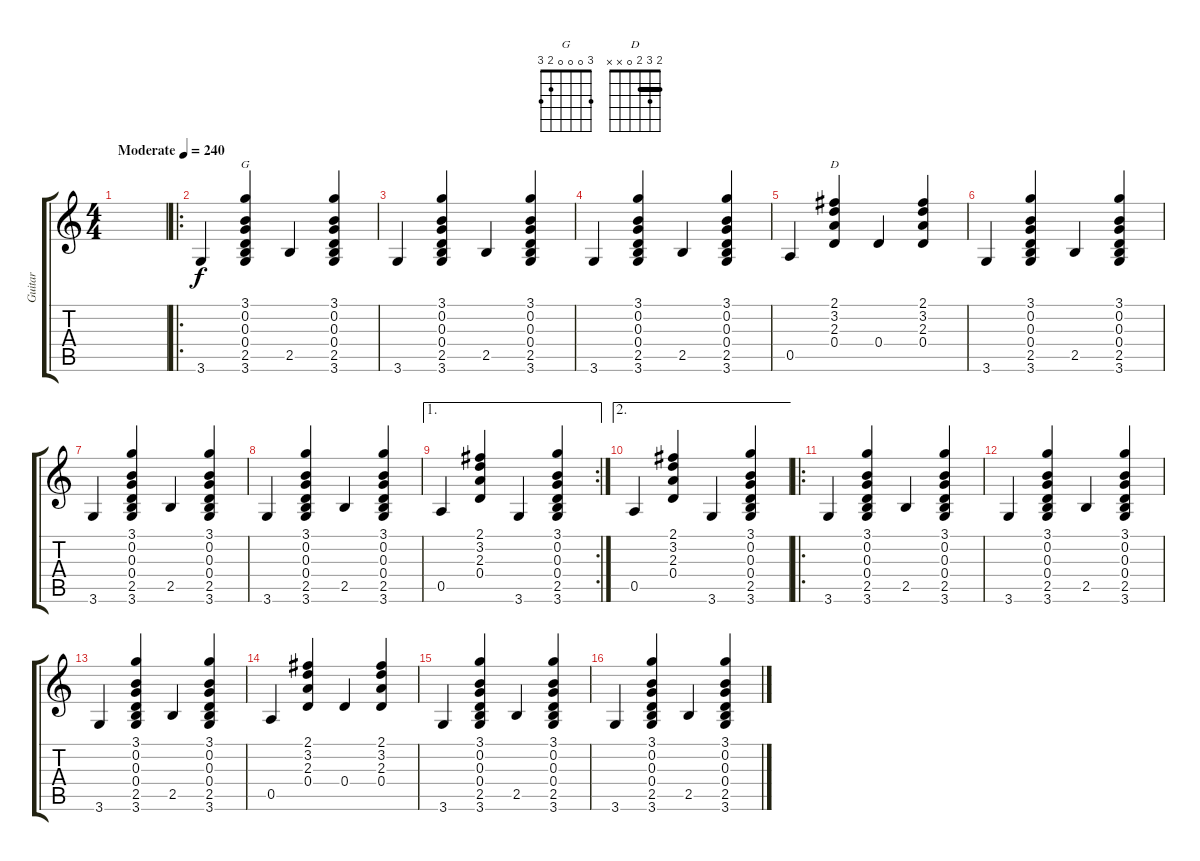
\track ("Guitar" "Guitar") {instrument acousticguitarsteel}
\staff {score tabs}
\tuning (E4 B3 G3 D3 A2 E2) {hide}
\chord ("G" 3 0 0 0 2 3)
\chord ("D" 2 3 2 0 x x) {barre 2}
\ts (4 4)
\tempo (240 "Moderate")
\clef g2
\ks c
|
\ro
3.6.4 (3.1 0.2 0.3 0.4 2.5 3.6).4{ch "G"} 2.5.4 (3.1 0.2 0.3 0.4 2.5 3.6).4 |
3.6.4 (3.1 0.2 0.3 0.4 2.5 3.6).4 2.5.4 (3.1 0.2 0.3 0.4 2.5 3.6).4 |
3.6.4 (3.1 0.2 0.3 0.4 2.5 3.6).4 2.5.4 (3.1 0.2 0.3 0.4 2.5 3.6).4 |
0.5.4 (2.1 3.2 2.3 0.4).4{ch "D"} 0.4.4 (2.1 3.2 2.3 0.4).4 |
3.6.4 (3.1 0.2 0.3 0.4 2.5 3.6).4 2.5.4 (3.1 0.2 0.3 0.4 2.5 3.6).4 |
3.6.4 (3.1 0.2 0.3 0.4 2.5 3.6).4 2.5.4 (3.1 0.2 0.3 0.4 2.5 3.6).4 |
3.6.4 (3.1 0.2 0.3 0.4 2.5 3.6).4 2.5.4 (3.1 0.2 0.3 0.4 2.5 3.6).4 |
\ae 1
\rc 2
0.5.4 (2.1 3.2 2.3 0.4).4 3.6.4 (3.1 0.2 0.3 0.4 2.5 3.6).4 |
\ae 2
0.5.4 (2.1 3.2 2.3 0.4).4 3.6.4 (3.1 0.2 0.3 0.4 2.5 3.6).4 |
\ro
3.6.4 (3.1 0.2 0.3 0.4 2.5 3.6).4 2.5.4 (3.1 0.2 0.3 0.4 2.5 3.6).4 |
3.6.4 (3.1 0.2 0.3 0.4 2.5 3.6).4 2.5.4 (3.1 0.2 0.3 0.4 2.5 3.6).4 |
3.6.4 (3.1 0.2 0.3 0.4 2.5 3.6).4 2.5.4 (3.1 0.2 0.3 0.4 2.5 3.6).4 |
0.5.4 (2.1 3.2 2.3 0.4).4 0.4.4 (2.1 3.2 2.3 0.4).4 |
3.6.4 (3.1 0.2 0.3 0.4 2.5 3.6).4 2.5.4 (3.1 0.2 0.3 0.4 2.5 3.6).4 |
3.6.4 (3.1 0.2 0.3 0.4 2.5 3.6).4 2.5.4 (3.1 0.2 0.3 0.4 2.5 3.6).4
